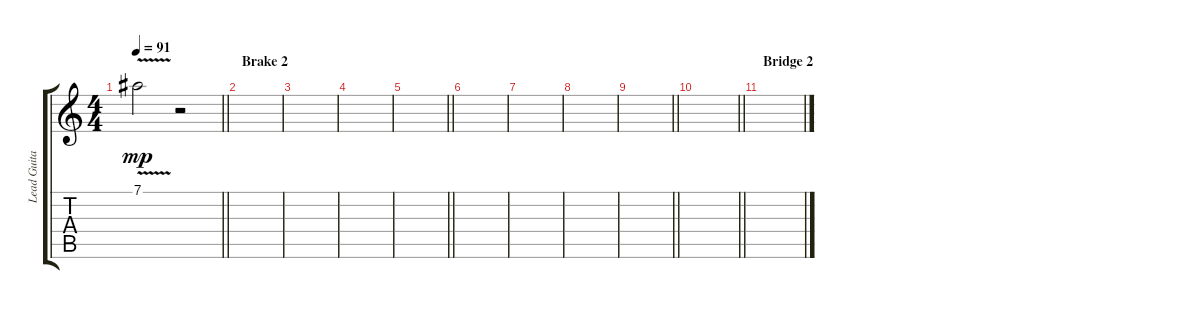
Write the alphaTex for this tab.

\track ("Lead Guitar" "Lead Guita") {instrument distortionguitar}
\staff {score tabs}
\tuning (Eb4 Bb3 Gb3 Db3 Ab2 Db2) {hide}
\ts (4 4)
\tempo 91
\clef g2
\barLineRight lightlight
\ks c
7.1{v}.2{dy mp} r.2 |
\section ("" "Brake 2")
|
|
|
\barLineRight lightlight
|
|
|
|
\barLineRight lightlight
|
\barLineRight lightlight
|
\section ("" "Bridge 2")
